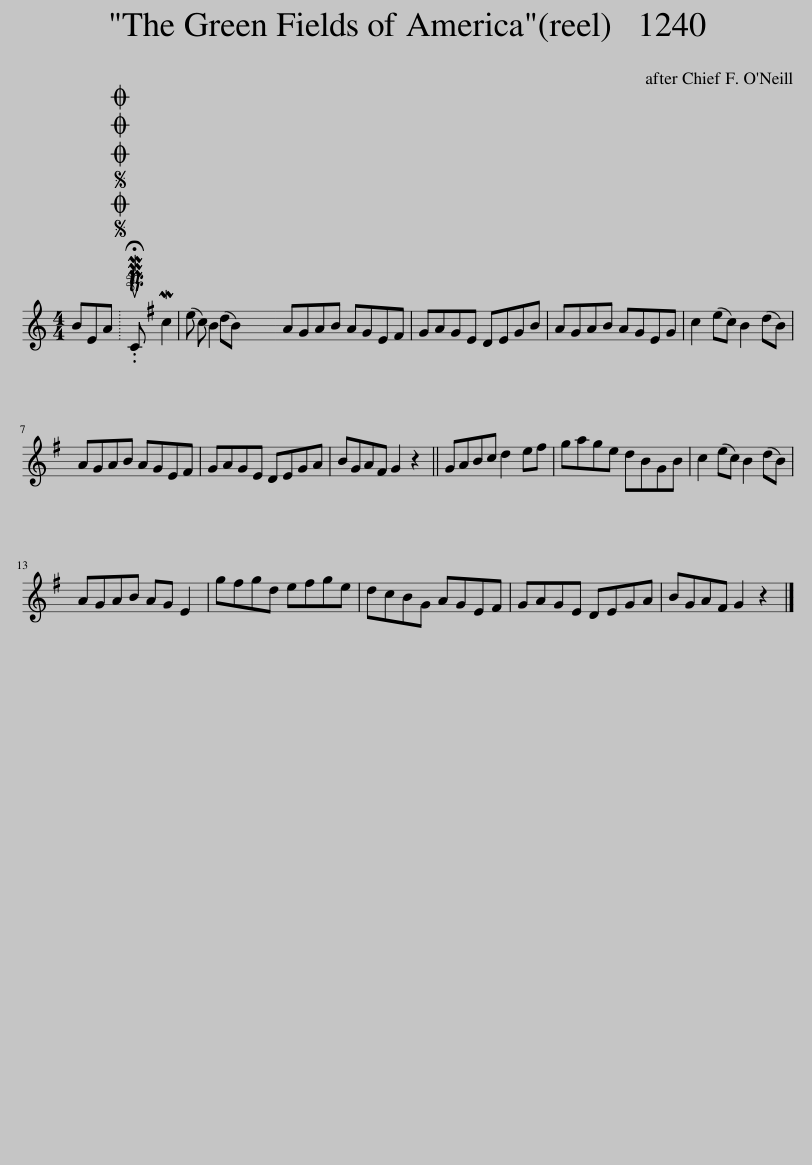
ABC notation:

X:1
L:1/8
M:4/4
I:linebreak $
K:C
V:1 treble
V:1
 BEA |SOSOOO .!fermata!PMTuC Mc2 (e c) B2 (dB) | AGAB AGE^F | GAGE DEGB | AGAB AGEG | %5
 c2 (ec) B2 (dB) |$ AGAB AGE^F | GAGE DEGA | BGA^F G2 z2 || GABc d2 e^f | %10
 gage dBGB | c2 (ec) B2 (dB) |$ AGAB AG E2 | g^fgd efge | dcBG AGE^F | %15
 GAGE DEGA | BGA^F G2 z2 |] %17
